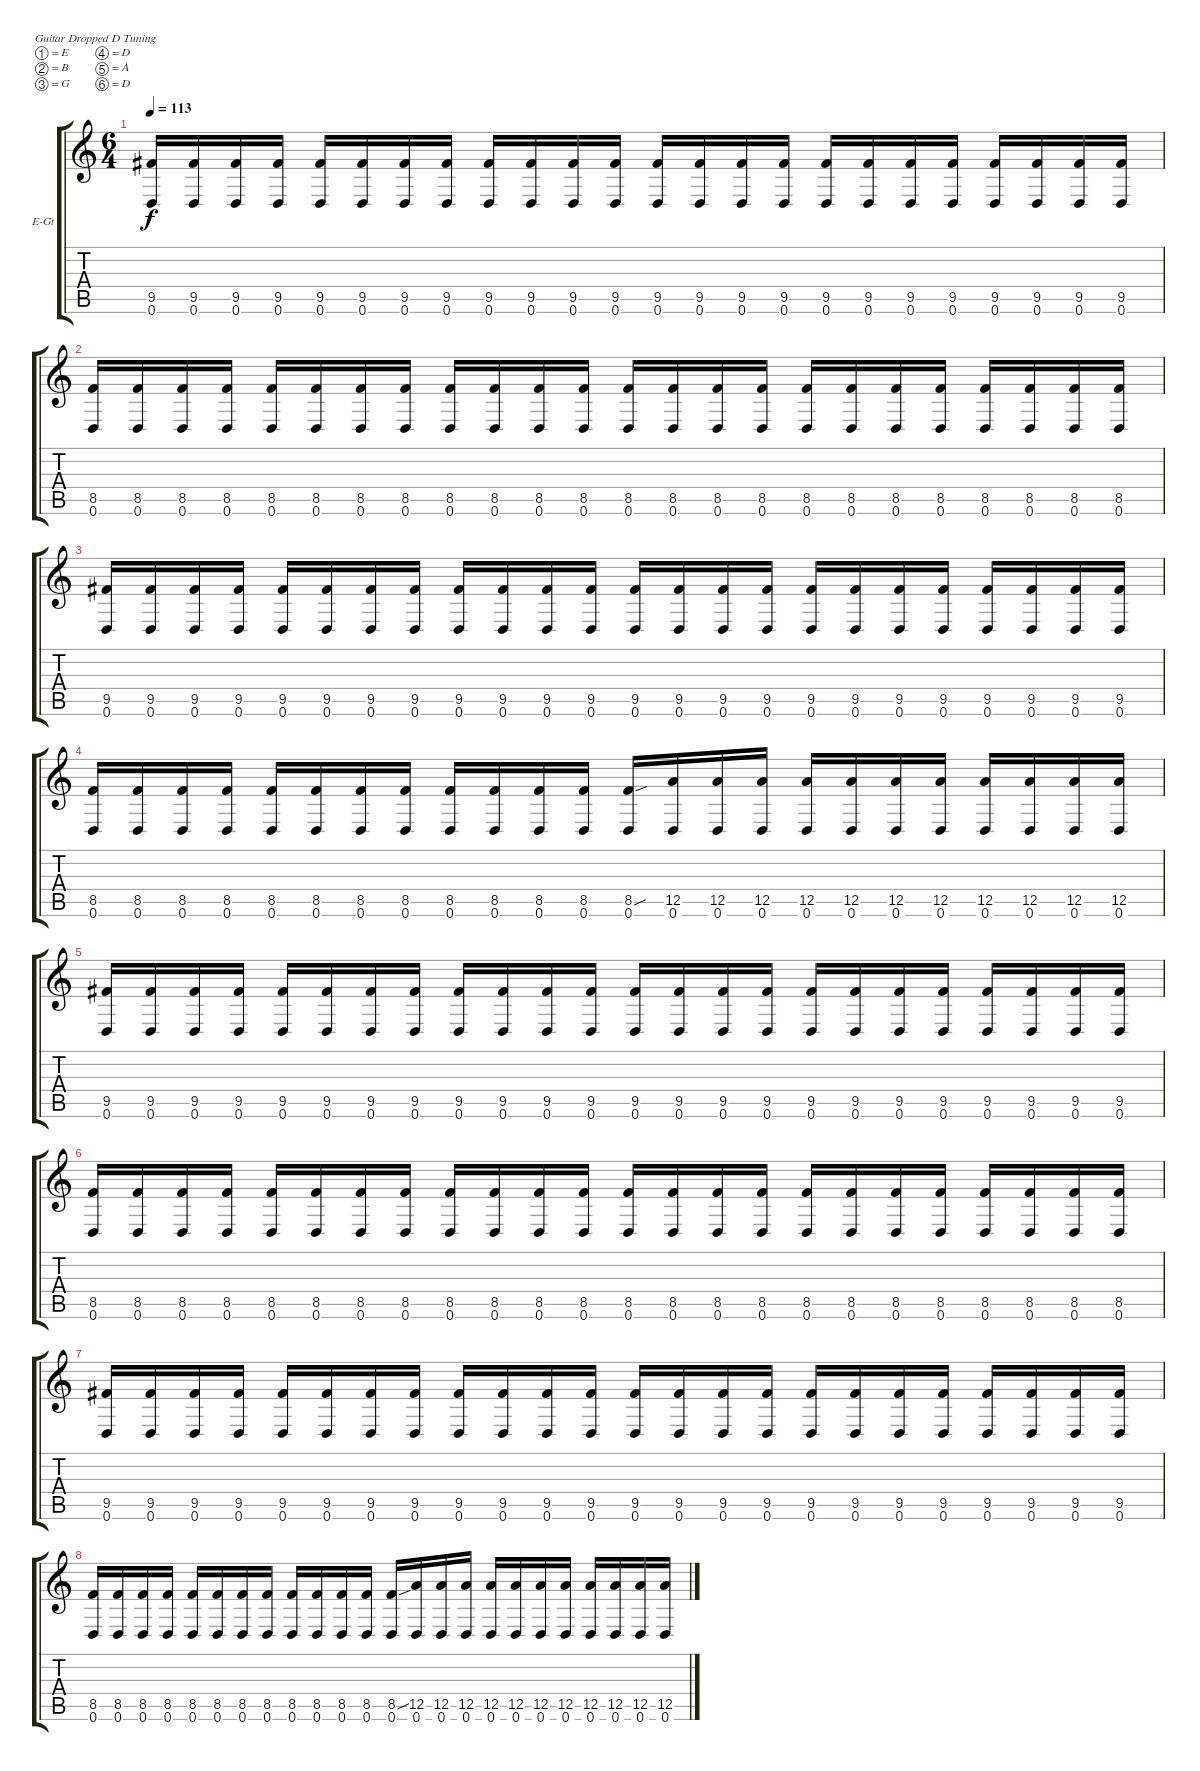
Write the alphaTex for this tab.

\bracketExtendMode groupsimilarinstruments
\firstSystemTrackNameOrientation horizontal
\otherSystemsTrackNameOrientation horizontal
\track ("Guitar" "E-Gt") {instrument distortionguitar}
\staff {score tabs}
\tuning (E4 B3 G3 D3 A2 D2)
\ts (6 4)
\tempo 113
\clef g2
\ks c
(9.5 0.6).16{dy f} (9.5 0.6).16 (9.5 0.6).16 (9.5 0.6).16 (9.5 0.6).16 (9.5 0.6).16 (9.5 0.6).16 (9.5 0.6).16 (9.5 0.6).16 (9.5 0.6).16 (9.5 0.6).16 (9.5 0.6).16 (9.5 0.6).16 (9.5 0.6).16 (9.5 0.6).16 (9.5 0.6).16 (9.5 0.6).16 (9.5 0.6).16 (9.5 0.6).16 (9.5 0.6).16 (9.5 0.6).16 (9.5 0.6).16 (9.5 0.6).16 (9.5 0.6).16 |
(8.5 0.6).16 (8.5 0.6).16 (8.5 0.6).16 (8.5 0.6).16 (8.5 0.6).16 (8.5 0.6).16 (8.5 0.6).16 (8.5 0.6).16 (8.5 0.6).16 (8.5 0.6).16 (8.5 0.6).16 (8.5 0.6).16 (8.5 0.6).16 (8.5 0.6).16 (8.5 0.6).16 (8.5 0.6).16 (8.5 0.6).16 (8.5 0.6).16 (8.5 0.6).16 (8.5 0.6).16 (8.5 0.6).16 (8.5 0.6).16 (8.5 0.6).16 (8.5 0.6).16 |
(9.5 0.6).16 (9.5 0.6).16 (9.5 0.6).16 (9.5 0.6).16 (9.5 0.6).16 (9.5 0.6).16 (9.5 0.6).16 (9.5 0.6).16 (9.5 0.6).16 (9.5 0.6).16 (9.5 0.6).16 (9.5 0.6).16 (9.5 0.6).16 (9.5 0.6).16 (9.5 0.6).16 (9.5 0.6).16 (9.5 0.6).16 (9.5 0.6).16 (9.5 0.6).16 (9.5 0.6).16 (9.5 0.6).16 (9.5 0.6).16 (9.5 0.6).16 (9.5 0.6).16 |
(8.5 0.6).16 (8.5 0.6).16 (8.5 0.6).16 (8.5 0.6).16 (8.5 0.6).16 (8.5 0.6).16 (8.5 0.6).16 (8.5 0.6).16 (8.5 0.6).16 (8.5 0.6).16 (8.5 0.6).16 (8.5 0.6).16 (8.5{sou} 0.6).16 (12.5 0.6).16 (12.5 0.6).16 (12.5 0.6).16 (12.5 0.6).16 (12.5 0.6).16 (12.5 0.6).16 (12.5 0.6).16 (12.5 0.6).16 (12.5 0.6).16 (12.5 0.6).16 (12.5 0.6).16 |
(9.5 0.6).16 (9.5 0.6).16 (9.5 0.6).16 (9.5 0.6).16 (9.5 0.6).16 (9.5 0.6).16 (9.5 0.6).16 (9.5 0.6).16 (9.5 0.6).16 (9.5 0.6).16 (9.5 0.6).16 (9.5 0.6).16 (9.5 0.6).16 (9.5 0.6).16 (9.5 0.6).16 (9.5 0.6).16 (9.5 0.6).16 (9.5 0.6).16 (9.5 0.6).16 (9.5 0.6).16 (9.5 0.6).16 (9.5 0.6).16 (9.5 0.6).16 (9.5 0.6).16 |
(8.5 0.6).16 (8.5 0.6).16 (8.5 0.6).16 (8.5 0.6).16 (8.5 0.6).16 (8.5 0.6).16 (8.5 0.6).16 (8.5 0.6).16 (8.5 0.6).16 (8.5 0.6).16 (8.5 0.6).16 (8.5 0.6).16 (8.5 0.6).16 (8.5 0.6).16 (8.5 0.6).16 (8.5 0.6).16 (8.5 0.6).16 (8.5 0.6).16 (8.5 0.6).16 (8.5 0.6).16 (8.5 0.6).16 (8.5 0.6).16 (8.5 0.6).16 (8.5 0.6).16 |
(9.5 0.6).16 (9.5 0.6).16 (9.5 0.6).16 (9.5 0.6).16 (9.5 0.6).16 (9.5 0.6).16 (9.5 0.6).16 (9.5 0.6).16 (9.5 0.6).16 (9.5 0.6).16 (9.5 0.6).16 (9.5 0.6).16 (9.5 0.6).16 (9.5 0.6).16 (9.5 0.6).16 (9.5 0.6).16 (9.5 0.6).16 (9.5 0.6).16 (9.5 0.6).16 (9.5 0.6).16 (9.5 0.6).16 (9.5 0.6).16 (9.5 0.6).16 (9.5 0.6).16 |
(8.5 0.6).16 (8.5 0.6).16 (8.5 0.6).16 (8.5 0.6).16 (8.5 0.6).16 (8.5 0.6).16 (8.5 0.6).16 (8.5 0.6).16 (8.5 0.6).16 (8.5 0.6).16 (8.5 0.6).16 (8.5 0.6).16 (8.5{sou} 0.6).16 (12.5 0.6).16 (12.5 0.6).16 (12.5 0.6).16 (12.5 0.6).16 (12.5 0.6).16 (12.5 0.6).16 (12.5 0.6).16 (12.5 0.6).16 (12.5 0.6).16 (12.5 0.6).16 (12.5 0.6).16
